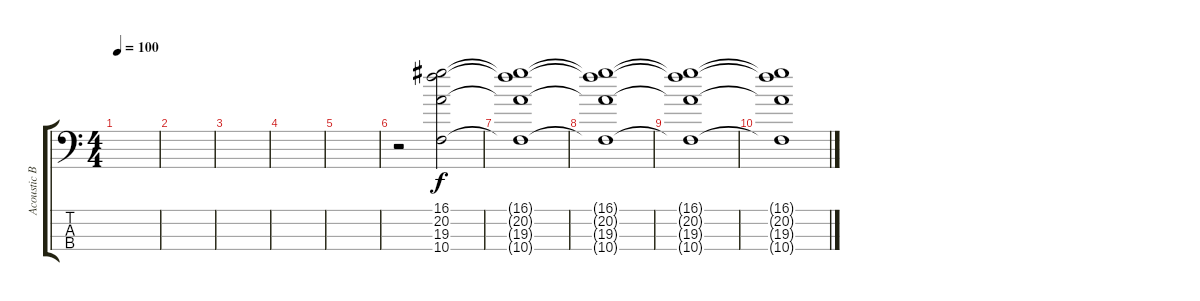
\track ("Acoustic Bass" "Acoustic B") {instrument acousticbass}
\staff {score tabs}
\tuning (E3 A2 D2 G1) {hide}
\ts (4 4)
\tempo 100
\clef f4
\ks c
|
|
|
|
|
r.2 (16.1 20.2 19.3 10.4).2{volume 9 instrument applause} |
(16.1{t} 20.2{t} 19.3{t} 10.4{t}).1 |
(16.1{t} 20.2{t} 19.3{t} 10.4{t}).1{volume 0} |
(16.1{t} 20.2{t} 19.3{t} 10.4{t}).1 |
(16.1{t} 20.2{t} 19.3{t} 10.4{t}).1
